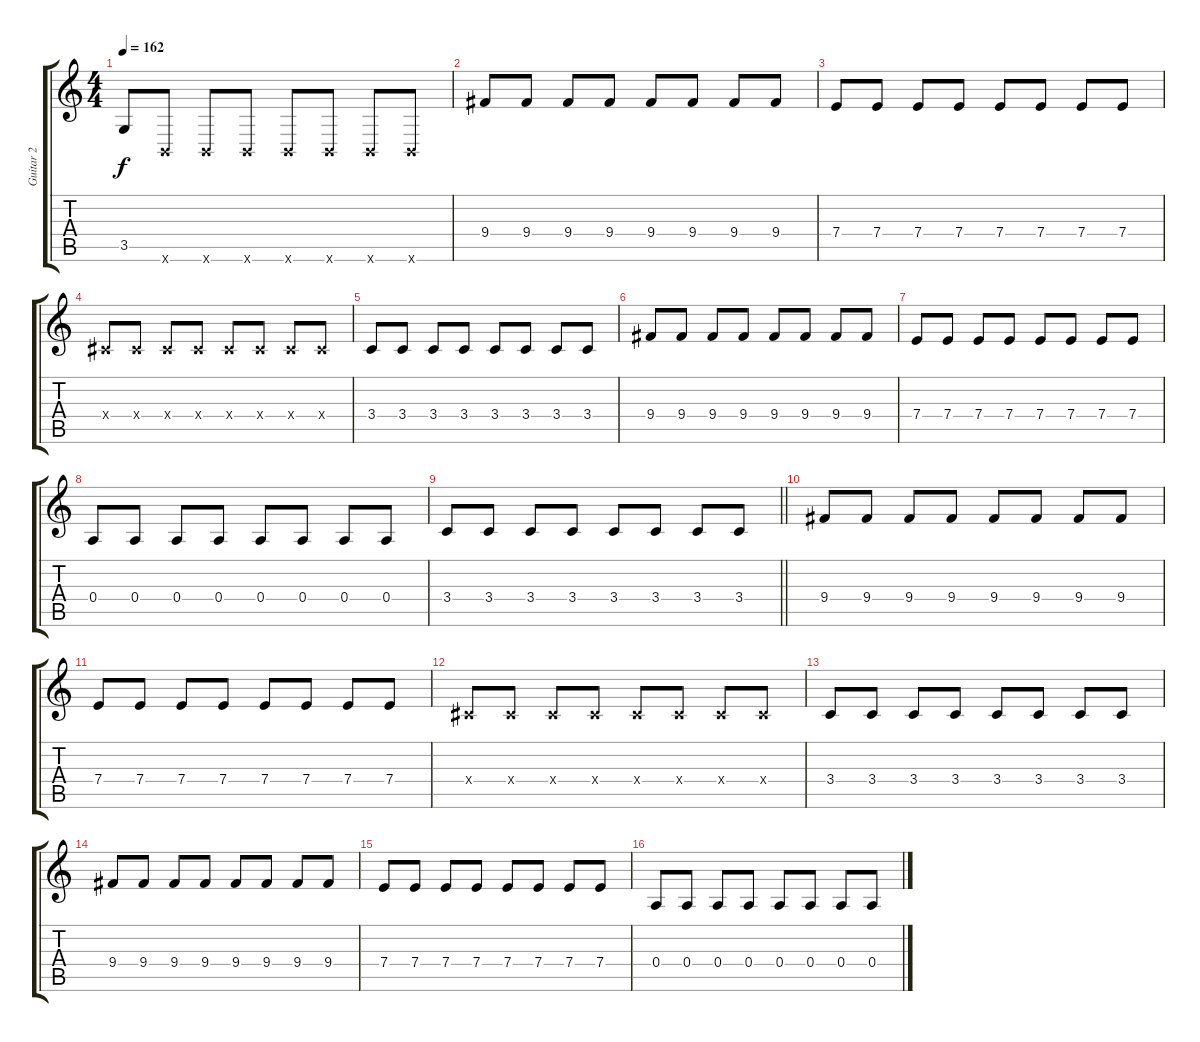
\track ("Guitar 2" "Guitar 2") {instrument distortionguitar}
\staff {score tabs}
\tuning (B3 G3 D3 A2 E2 B1) {hide}
\ts (4 4)
\tempo 162
\clef g2
\ks c
3.5.8{dy f} 0.6{x}.8 0.6{x}.8 0.6{x}.8 0.6{x}.8 0.6{x}.8 0.6{x}.8 0.6{x}.8 |
9.4.8 9.4.8 9.4.8 9.4.8 9.4.8 9.4.8 9.4.8 9.4.8 |
7.4.8 7.4.8 7.4.8 7.4.8 7.4.8 7.4.8 7.4.8 7.4.8 |
4.4{x}.8 4.4{x}.8 4.4{x}.8 4.4{x}.8 4.4{x}.8 4.4{x}.8 4.4{x}.8 4.4{x}.8 |
3.4.8 3.4.8 3.4.8 3.4.8 3.4.8 3.4.8 3.4.8 3.4.8 |
9.4.8 9.4.8 9.4.8 9.4.8 9.4.8 9.4.8 9.4.8 9.4.8 |
7.4.8 7.4.8 7.4.8 7.4.8 7.4.8 7.4.8 7.4.8 7.4.8 |
0.4.8 0.4.8 0.4.8 0.4.8 0.4.8 0.4.8 0.4.8 0.4.8 |
\barLineRight lightlight
3.4.8 3.4.8 3.4.8 3.4.8 3.4.8 3.4.8 3.4.8 3.4.8 |
9.4.8 9.4.8 9.4.8 9.4.8 9.4.8 9.4.8 9.4.8 9.4.8 |
7.4.8 7.4.8 7.4.8 7.4.8 7.4.8 7.4.8 7.4.8 7.4.8 |
4.4{x}.8 4.4{x}.8 4.4{x}.8 4.4{x}.8 4.4{x}.8 4.4{x}.8 4.4{x}.8 4.4{x}.8 |
3.4.8 3.4.8 3.4.8 3.4.8 3.4.8 3.4.8 3.4.8 3.4.8 |
9.4.8 9.4.8 9.4.8 9.4.8 9.4.8 9.4.8 9.4.8 9.4.8 |
7.4.8 7.4.8 7.4.8 7.4.8 7.4.8 7.4.8 7.4.8 7.4.8 |
0.4.8 0.4.8 0.4.8 0.4.8 0.4.8 0.4.8 0.4.8 0.4.8
